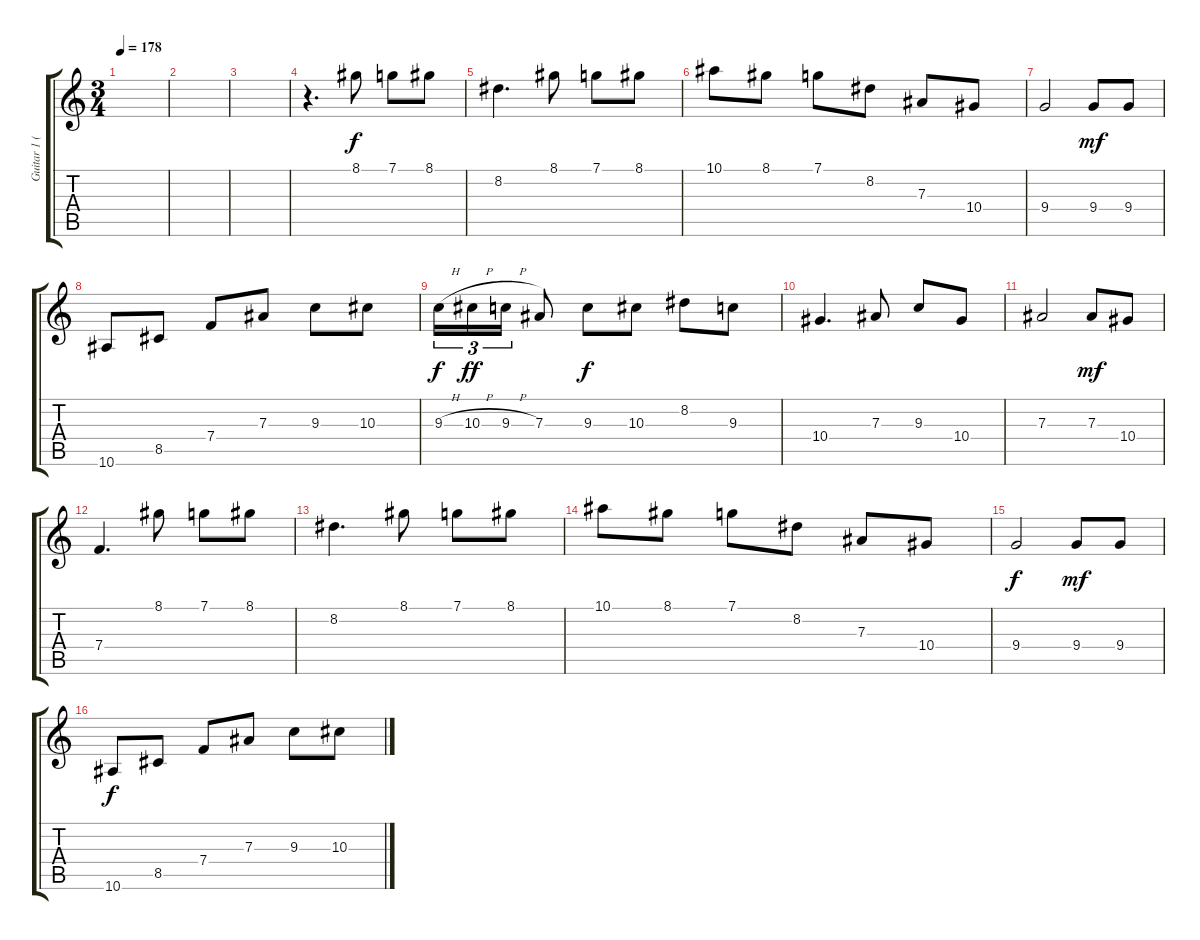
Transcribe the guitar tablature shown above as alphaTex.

\track ("Guitar 1 (Lead)" "Guitar 1 (") {instrument distortionguitar}
\staff {score tabs}
\tuning (C4 G3 Eb3 Bb2 F2 C2) {hide}
\ts (3 4)
\tempo 178
\clef g2
\ks c
|
|
|
r.4{d} 8.1.8 7.1.8 8.1.8 |
8.2.4{d} 8.1.8 7.1.8 8.1.8 |
10.1.8 8.1.8 7.1.8 8.2.8 7.3.8 10.4.8 |
9.4.2{dy f} 9.4.8{dy mf} 9.4.8 |
10.6.8 8.5.8 7.4.8 7.3.8 9.3.8 10.3.8 |
9.3{h}.16{tu (3 2) dy f} 10.3{h}.16{tu (3 2) dy ff} 9.3{h}.16{tu (3 2)} 7.3.8 9.3.8{dy f} 10.3.8 8.2.8 9.3.8 |
10.4.4{d} 7.3.8 9.3.8 10.4.8 |
7.3.2 7.3.8{dy mf} 10.4.8 |
7.4.4{d} 8.1.8 7.1.8 8.1.8 |
8.2.4{d} 8.1.8 7.1.8 8.1.8 |
10.1.8 8.1.8 7.1.8 8.2.8 7.3.8 10.4.8 |
9.4.2{dy f} 9.4.8{dy mf} 9.4.8 |
10.6.8{dy f} 8.5.8 7.4.8 7.3.8 9.3.8 10.3.8
